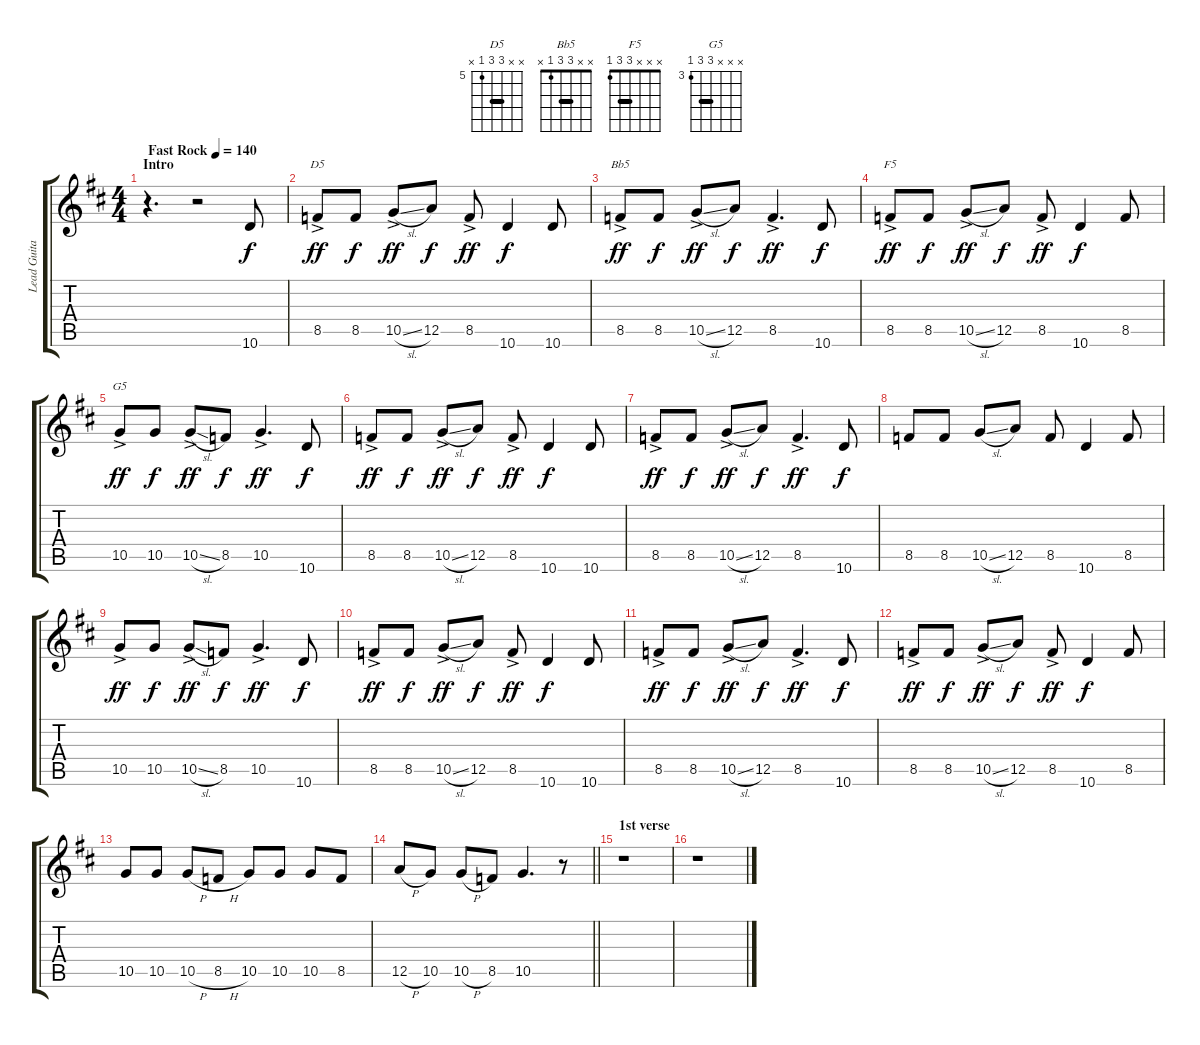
\track ("Lead Guitar (Jacob Binzer)" "Lead Guita") {instrument overdrivenguitar}
\staff {score tabs}
\tuning (E4 B3 G3 D3 A2 E2) {hide}
\chord ("D5" x x 7 7 5 x) {firstfret 5 barre 7}
\chord ("Bb5" x x 3 3 1 x) {barre 3}
\chord ("F5" x x x 3 3 1) {barre 3}
\chord ("G5" x x x 5 5 3) {firstfret 3 barre 5}
\ts (4 4)
\section ("" "Intro")
\tempo (140 "Fast Rock")
\clef g2
\ks d
r.4{d dy f instrument overdrivenguitar} r.2 10.6.8 |
8.5{ac}.8{ch "D5" dy ff} 8.5.8{dy f} 10.5{sl ac}.8{dy ff} 12.5.8{dy f} 8.5{ac}.8{dy ff} 10.6.4{dy f} 10.6.8 |
8.5{ac}.8{ch "Bb5" dy ff} 8.5.8{dy f} 10.5{sl ac}.8{dy ff} 12.5.8{dy f} 8.5{ac}.4{d dy ff} 10.6.8{dy f} |
8.5{ac}.8{ch "F5" dy ff} 8.5.8{dy f} 10.5{sl ac}.8{dy ff} 12.5.8{dy f} 8.5{ac}.8{dy ff} 10.6.4{dy f} 8.5.8 |
10.5{ac}.8{ch "G5" dy ff} 10.5.8{dy f} 10.5{sl ac}.8{dy ff} 8.5.8{dy f} 10.5{ac}.4{d dy ff} 10.6.8{dy f} |
8.5{ac}.8{dy ff} 8.5.8{dy f} 10.5{sl ac}.8{dy ff} 12.5.8{dy f} 8.5{ac}.8{dy ff} 10.6.4{dy f} 10.6.8 |
8.5{ac}.8{dy ff} 8.5.8{dy f} 10.5{sl ac}.8{dy ff} 12.5.8{dy f} 8.5{ac}.4{d dy ff} 10.6.8{dy f} |
8.5.8 8.5.8 10.5{sl}.8 12.5.8 8.5.8 10.6.4 8.5.8 |
10.5{ac}.8{dy ff} 10.5.8{dy f} 10.5{sl ac}.8{dy ff} 8.5.8{dy f} 10.5{ac}.4{d dy ff} 10.6.8{dy f} |
8.5{ac}.8{dy ff} 8.5.8{dy f} 10.5{sl ac}.8{dy ff} 12.5.8{dy f} 8.5{ac}.8{dy ff} 10.6.4{dy f} 10.6.8 |
8.5{ac}.8{dy ff} 8.5.8{dy f} 10.5{sl ac}.8{dy ff} 12.5.8{dy f} 8.5{ac}.4{d dy ff} 10.6.8{dy f} |
8.5{ac}.8{dy ff} 8.5.8{dy f} 10.5{sl ac}.8{dy ff} 12.5.8{dy f} 8.5{ac}.8{dy ff} 10.6.4{dy f} 8.5.8 |
10.5.8 10.5.8 10.5{h}.8 8.5{h}.8 10.5.8 10.5.8 10.5.8 8.5.8 |
\barLineRight lightlight
12.5{h}.8 10.5.8 10.5{h}.8 8.5.8 10.5.4{d} r.8 |
\section ("" "1st verse")
r.1 |
r.1
